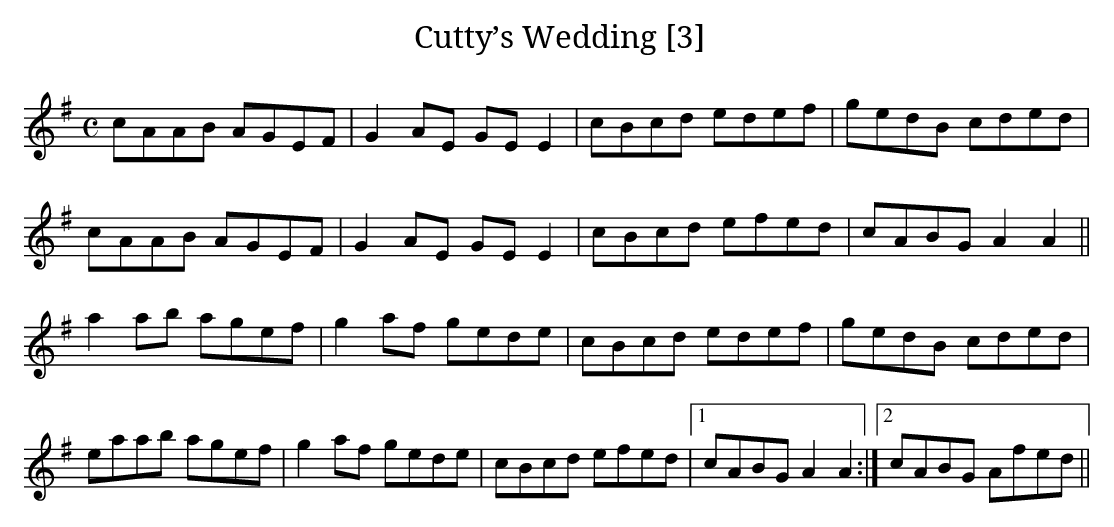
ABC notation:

X:1
T:Cutty’s Wedding [3]
M:C
L:1/8
K:Ador
cAAB AGEF|G2 AE GE E2|cBcd edef|gedB cded|
cAAB AGEF|G2 AE GE E2|cBcd efed|cABG A2A2||
a2 ab agef|g2 af gede|cBcd edef|gedB cded|
eaab agef|g2 af gede|cBcd efed|1 cABG A2A2:|2 cABG Afed||
